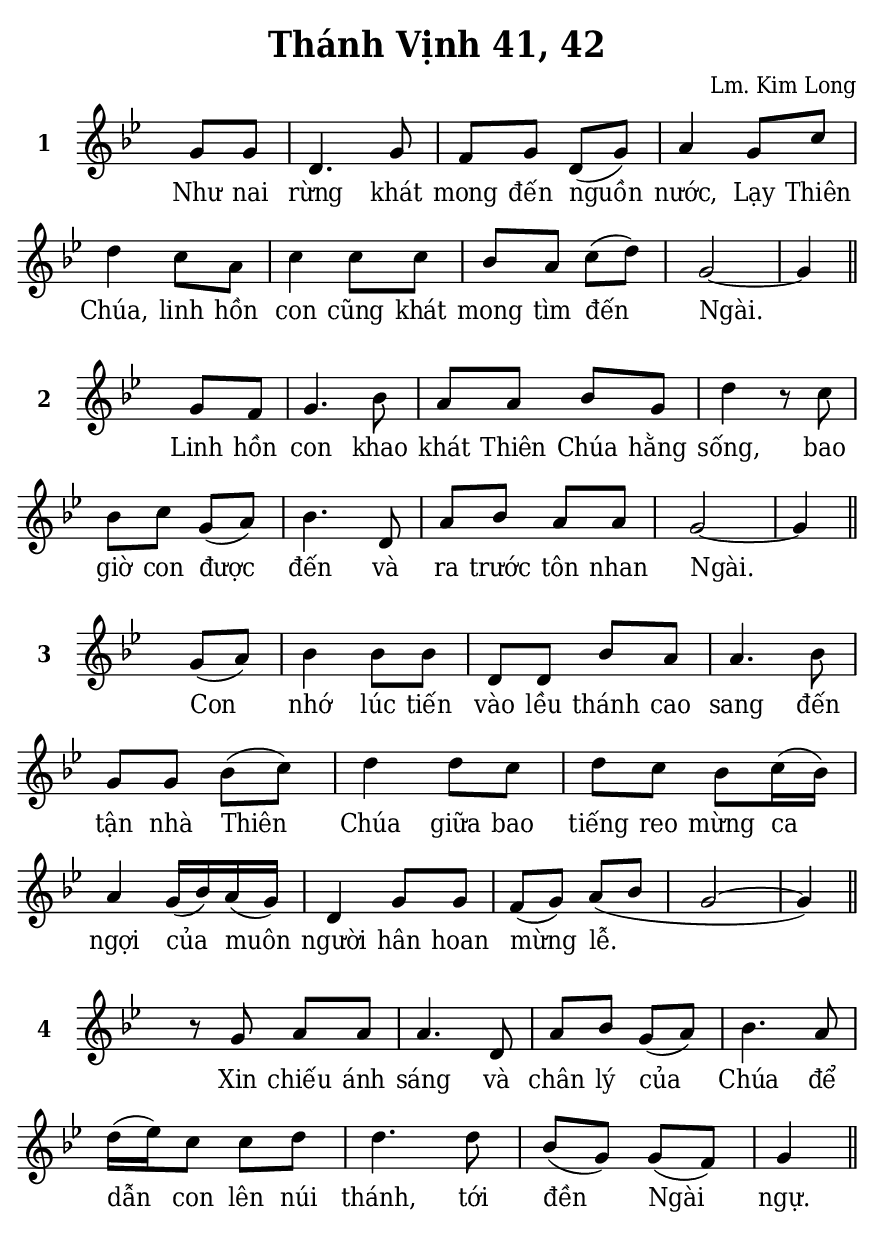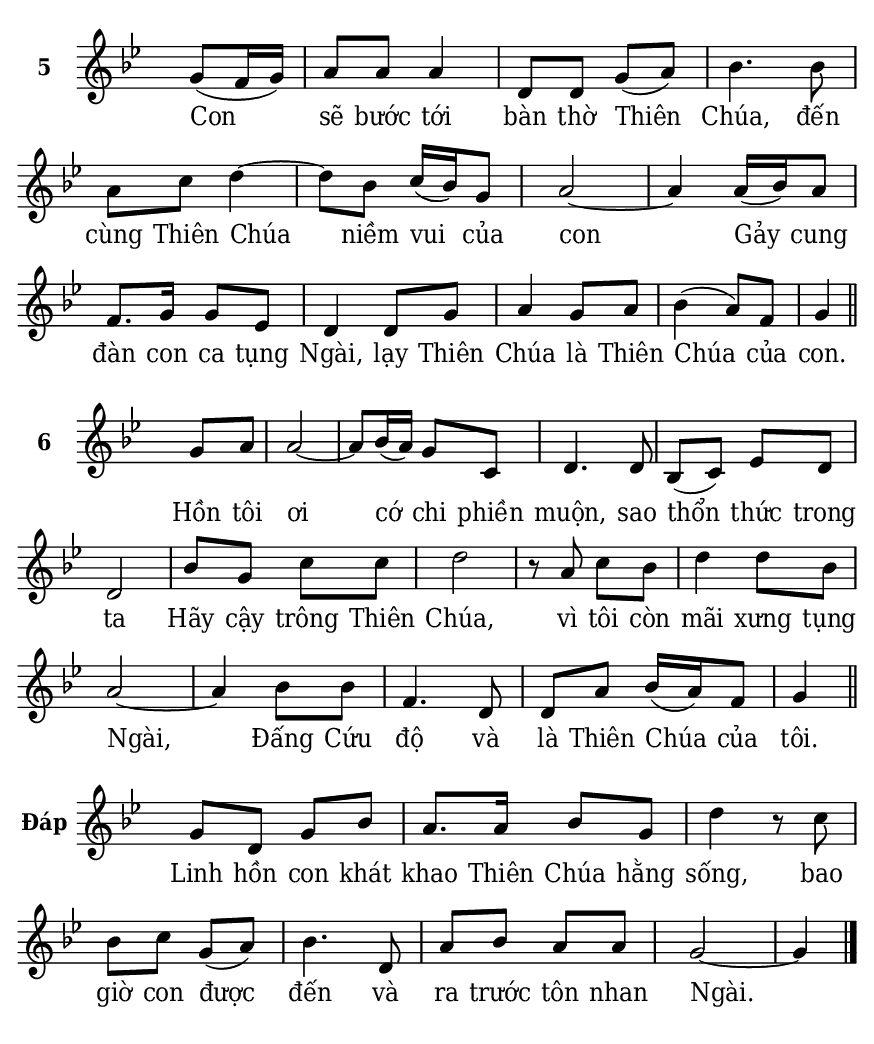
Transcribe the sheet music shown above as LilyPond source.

% Cài đặt chung
\version "2.22.1"
\include "english.ly"

\header {
  title = "Thánh Vịnh 41, 42"
  composer = "Lm. Kim Long"
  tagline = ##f
}

% Nhạc
nhacMauMot = \relative c'' {
  \key bf \major
  \time 2/4
  \partial 4 g8 g |
  d4. g8 |
  f g d (g) |
  a4 g8 c |
  d4 c8 a |
  c4 c8 c |
  bf a c (d) |
  g,2 ~ |
  g4 \bar "||"
}

nhacMauHai = \relative c'' {
  \key bf \major
  \time 2/4
  \partial 4 g8 f |
  g4. bf8 |
  a a bf g |
  d'4 r8 c |
  bf c g (a) |
  bf4. d,8 |
  a' bf a a |
  g2 ~ |
  g4 \bar "||"
}

nhacMauBa = \relative c'' {
  \key bf \major
  \time 2/4
  \partial 4 g8 (a) |
  bf4 bf8 bf |
  d, d bf' a |
  a4. bf8 |
  g g bf (c) |
  d4 d8 c |
  d c bf c16 (bf) |
  a4 g16 (bf) a (g) |
  d4 g8 g |
  f (g) a (bf |
  g2 ^~ |
  g4) \bar "||"
}

nhacMauBon = \relative c'' {
  \key bf \major
  \time 2/4
  r8 g a a |
  a4. d,8 |
  a' bf g (a) |
  bf4. a8 |
  d16 (ef) c8 c d |
  d4. d8 |
  bf (g) g (f) |
  g4 \bar "||"
}

nhacMauNam = \relative c'' {
  \key bf \major
  \time 2/4
  \partial 4 g8 (f16 g) |
  a8 a a4 |
  d,8 d g (a) |
  bf4. bf8 |
  a c d4 ~ |
  d8 bf c16 (bf) g8 |
  a2 ~ |
  a4 a16 (bf) a8 |
  f8. g16 g8 ef |
  d4 d8 g |
  a4 g8 a |
  bf4 (a8) f |
  g4 \bar "||"
}

nhacMauSau = \relative c'' {
  \key bf \major
  \time 2/4
  \partial 4 g8 a |
  a2 ~ |
  a8 bf16 (a) g8 c, |
  d4. d8 |
  bf (c) ef8 d |
  d2 |
  bf'8 g c c |
  d2 |
  r8 a c bf |
  d4 d8 bf |
  a2 ~ |
  a4 bf8 bf |
  f4. d8 |
  d a' bf16 (a) f8 |
  g4 \bar "||"
}

nhacMauBay = \relative c'' {
  \key bf \major
  \time 2/4
  g8 d g bf |
  a8. a16 bf8 g |
  d'4 r8 c |
  bf c g (a) |
  bf4. d,8 |
  a' bf a a |
  g2 ~ |
  g4 \bar "|."
}

% Lời
loiMauMot = \lyricmode {
  Như nai rừng khát mong đến nguồn nước,
  Lạy Thiên Chúa, linh hồn con cũng khát mong tìm đến Ngài.
}

loiMauHai = \lyricmode {
  Linh hồn con khao khát Thiên Chúa hằng sống,
  bao giờ con được đến và ra trước tôn nhan Ngài.
}

loiMauBa = \lyricmode {
  Con nhớ lúc tiến vào lều thánh cao sang
  đến tận nhà Thiên Chúa giữa bao tiếng reo mừng ca ngợi
  của muôn người hân hoan mừng lễ.
}

loiMauBon = \lyricmode {
  Xin chiếu ánh sáng và chân lý của Chúa
  để dẫn con lên núi thánh, tới đền Ngài ngự.
}

loiMauNam = \lyricmode {
  Con sẽ bước tới bàn thờ Thiên Chúa,
  đến cùng Thiên Chúa niềm vui của con
  Gảy cung đàn con ca tụng Ngài,
  lạy Thiên Chúa là Thiên Chúa của con.
}

loiMauSau = \lyricmode {
  Hồn tôi ơi cớ chi phiền muộn,
  sao thổn thức trong ta
  Hãy cậy trông Thiên Chúa,
  vì tôi còn mãi xưng tụng Ngài,
  Đấng Cứu độ và là Thiên Chúa của tôi.
}

loiMauBay = \lyricmode {
  Linh hồn con khát khao Thiên Chúa hằng sống,
  bao giờ con được đến và ra trước tôn nhan Ngài.
}

% Dàn trang
\paper {
  #(set-paper-size "a5")
  top-margin = 3\mm
  bottom-margin = 3\mm
  left-margin = 3\mm
  right-margin = 3\mm
  indent = #0
  #(define fonts
	 (make-pango-font-tree "Deja Vu Serif Condensed"
	 		       "Deja Vu Serif Condensed"
			       "Deja Vu Serif Condensed"
			       (/ 20 20)))
  print-page-number = ##f
}

\score {
  <<
    \new Staff \with {
      instrumentName = \markup { \bold "1" }}<<
        \clef treble
        \new Voice = beSop {
          \nhacMauMot
        }
      \new Lyrics \lyricsto beSop \loiMauMot
    >>
  >>
  \layout {
    indent = 10
    \override Staff.TimeSignature.transparent = ##t
    \override Lyrics.LyricSpace.minimum-distance = #1
    \override Score.BarNumber.break-visibility = ##(#f #f #f)
    \override Score.SpacingSpanner.uniform-stretching = ##t
    ragged-last = ##f
  }
}

\score {
  <<
    \new Staff \with {
      instrumentName = \markup { \bold "2" }}<<
        \clef treble
        \new Voice = beSop {
          \nhacMauHai
        }
      \new Lyrics \lyricsto beSop \loiMauHai
    >>
  >>
  \layout {
    indent = 10
    \override Staff.TimeSignature.transparent = ##t
    \override Lyrics.LyricSpace.minimum-distance = #1
    \override Score.BarNumber.break-visibility = ##(#f #f #f)
    \override Score.SpacingSpanner.uniform-stretching = ##t
    ragged-last = ##f
  }
}

\score {
  <<
    \new Staff \with {
      instrumentName = \markup { \bold "3" }}<<
        \clef treble
        \new Voice = beSop {
          \nhacMauBa
        }
      \new Lyrics \lyricsto beSop \loiMauBa
    >>
  >>
  \layout {
    indent = 10
    \override Staff.TimeSignature.transparent = ##t
    \override Lyrics.LyricSpace.minimum-distance = #1
    \override Score.BarNumber.break-visibility = ##(#f #f #f)
    \override Score.SpacingSpanner.uniform-stretching = ##t
    ragged-last = ##f
  }
}

\score {
  <<
    \new Staff \with {
      instrumentName = \markup { \bold "4" }}<<
        \clef treble
        \new Voice = beSop {
          \nhacMauBon
        }
      \new Lyrics \lyricsto beSop \loiMauBon
    >>
  >>
  \layout {
    indent = 10
    \override Staff.TimeSignature.transparent = ##t
    \override Lyrics.LyricSpace.minimum-distance = #1
    \override Score.BarNumber.break-visibility = ##(#f #f #f)
    \override Score.SpacingSpanner.uniform-stretching = ##t
    ragged-last = ##f
  }
}

\score {
  <<
    \new Staff \with {
      instrumentName = \markup { \bold "5" }}<<
        \clef treble
        \new Voice = beSop {
          \nhacMauNam
        }
      \new Lyrics \lyricsto beSop \loiMauNam
    >>
  >>
  \layout {
    indent = 10
    \override Staff.TimeSignature.transparent = ##t
    \override Lyrics.LyricSpace.minimum-distance = #1
    \override Score.BarNumber.break-visibility = ##(#f #f #f)
    \override Score.SpacingSpanner.uniform-stretching = ##t
    ragged-last = ##f
  }
}

\score {
  <<
    \new Staff \with {
      instrumentName = \markup { \bold "6" }}<<
        \clef treble
        \new Voice = beSop {
          \nhacMauSau
        }
      \new Lyrics \lyricsto beSop \loiMauSau
    >>
  >>
  \layout {
    indent = 10
    \override Staff.TimeSignature.transparent = ##t
    \override Lyrics.LyricSpace.minimum-distance = #1
    \override Score.BarNumber.break-visibility = ##(#f #f #f)
    \override Score.SpacingSpanner.uniform-stretching = ##t
    ragged-last = ##f
  }
}

\score {
  <<
    \new Staff \with {
      instrumentName = \markup { \bold "Đáp" }}<<
        \clef treble
        \new Voice = beSop {
          \nhacMauBay
        }
      \new Lyrics \lyricsto beSop \loiMauBay
    >>
  >>
  \layout {
    indent = 10
    \override Staff.TimeSignature.transparent = ##t
    \override Lyrics.LyricSpace.minimum-distance = #1
    \override Score.BarNumber.break-visibility = ##(#f #f #f)
    \override Score.SpacingSpanner.uniform-stretching = ##t
    ragged-last = ##f
  }
}
